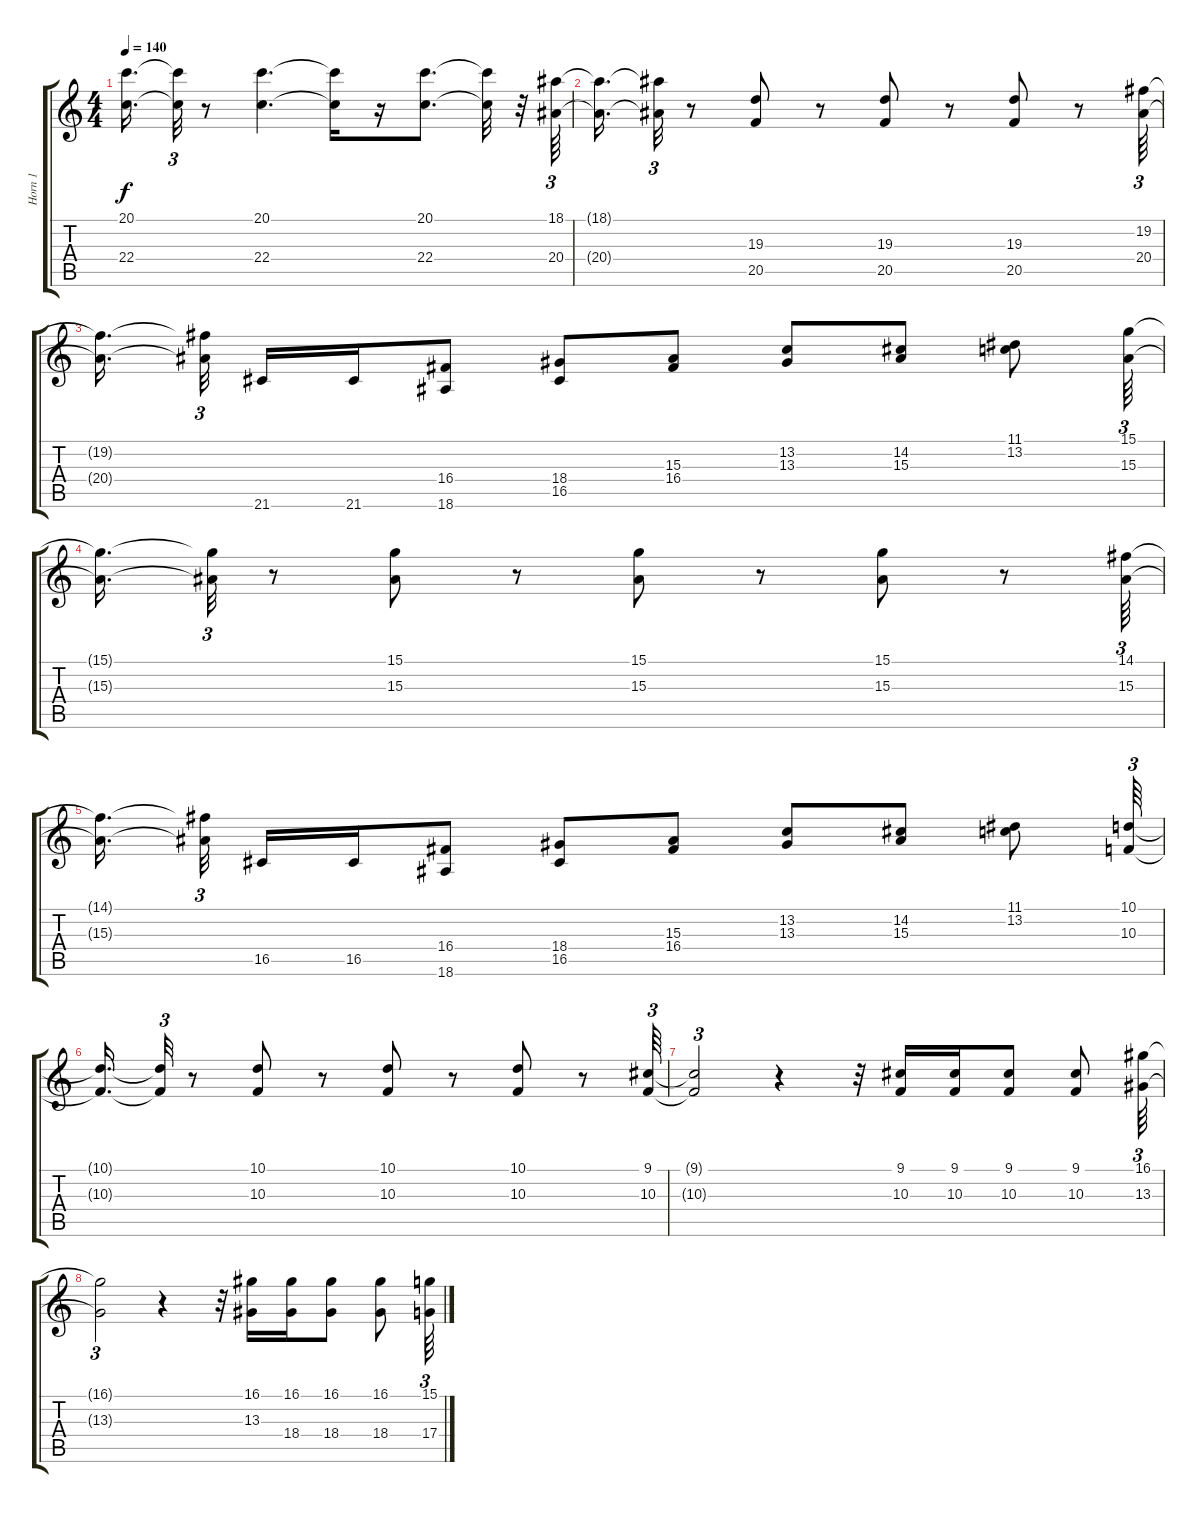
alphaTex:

\track ("Horn 1" "Horn 1") {instrument frenchhorn}
\staff {score tabs}
\tuning (E4 B3 G3 D3 A2 E2) {hide}
\ts (4 4)
\tempo 140
\clef g2
\ks c
(20.1{t} 22.4{t}).16{d dy f} (20.1{t} 22.4{t}).32{tu (3 2)} r.8 (20.1 22.4).4{d} (20.1{t} 22.4{t}).16 r.16 (20.1 22.4).8{d} (20.1{t} 22.4{t}).32 r.32 (18.1 20.4).64{tu (3 2)} |
(18.1{t} 20.4{t}).16{d} (18.1{t} 20.4{t}).32{tu (3 2)} r.8 (19.3 20.5).8 r.8 (19.3 20.5).8 r.8 (19.3 20.5).8 r.8 (19.2 20.4).64{tu (3 2)} |
(19.2{t} 20.4{t}).16{d beam splitsecondary} (19.2{t} 20.4{t}).32{tu (3 2) beam splitsecondary} 21.6.16 21.6.16 (16.4 18.6).8 (18.4 16.5).8 (15.3 16.4).8 (13.2 13.3).8 (14.2 15.3).8 (11.1 13.2).8 (15.1 15.3).64{tu (3 2)} |
(15.1{t} 15.3{t}).16{d} (15.1{t} 15.3{t}).32{tu (3 2)} r.8 (15.1 15.3).8 r.8 (15.1 15.3).8 r.8 (15.1 15.3).8 r.8 (14.1 15.3).64{tu (3 2)} |
(14.1{t} 15.3{t}).16{d beam splitsecondary} (14.1{t} 15.3{t}).32{tu (3 2) beam splitsecondary} 16.5.16 16.5.16 (16.4 18.6).8 (18.4 16.5).8 (15.3 16.4).8 (13.2 13.3).8 (14.2 15.3).8 (11.1 13.2).8 (10.1 10.3).64{tu (3 2)} |
(10.1{t} 10.3{t}).16{d} (10.1{t} 10.3{t}).32{tu (3 2)} r.8 (10.1 10.3).8 r.8 (10.1 10.3).8 r.8 (10.1 10.3).8 r.8 (9.1 10.3).64{tu (3 2)} |
(9.1{t} 10.3{t}).2{tu (3 2)} r.4 r.32 (9.1 10.3).16 (9.1 10.3).16 (9.1 10.3).8 (9.1 10.3).8 (16.1 13.3).64{tu (3 2)} |
(16.1{t} 13.3{t}).2{tu (3 2)} r.4 r.32 (16.1 13.3).16 (16.1 18.4).16 (16.1 18.4).8 (16.1 18.4).8 (15.1 17.4).64{tu (3 2)}
